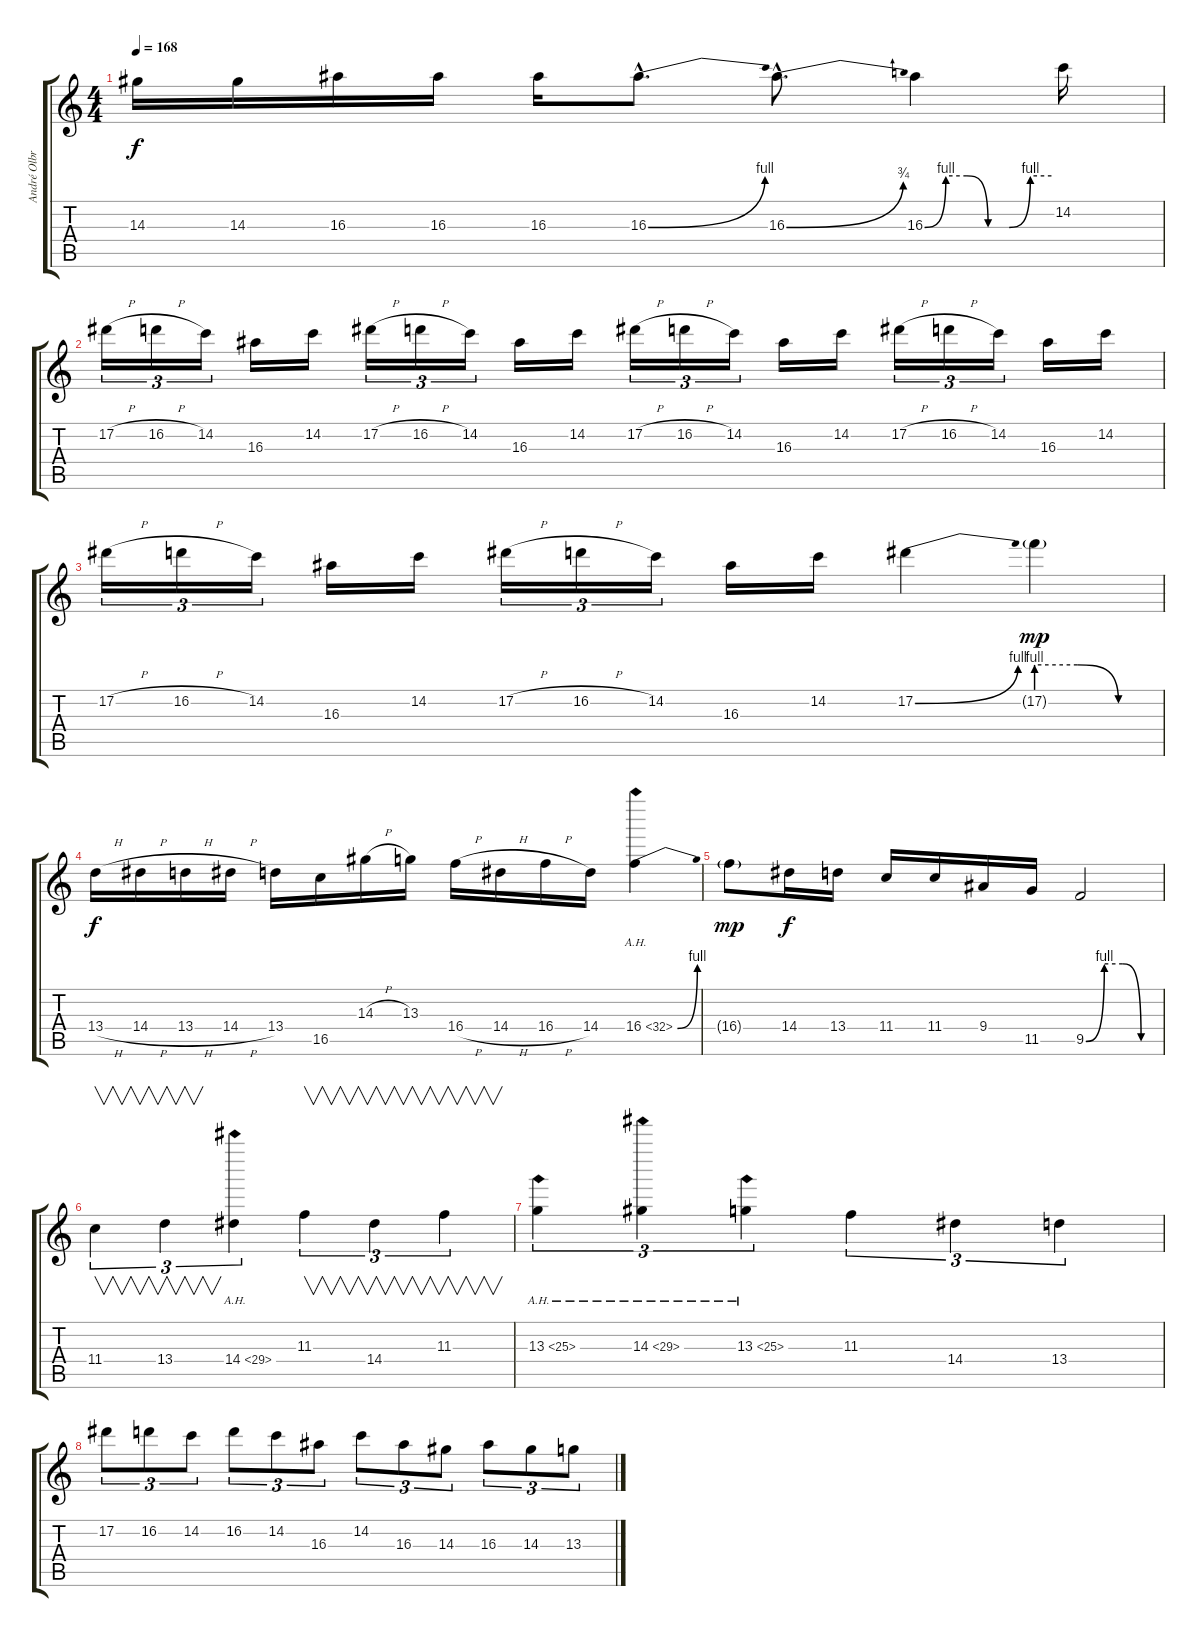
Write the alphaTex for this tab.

\track ("André Olbrich" "André Olbr") {instrument distortionguitar}
\staff {score tabs}
\tuning (Eb4 Bb3 Gb3 Db3 Ab2 Eb2) {hide}
\ts (4 4)
\tempo 168
\clef g2
\ks c
14.3.16{dy f} 14.3.16 16.3.16 16.3.16 16.3.16 16.3{be (bend 0 0 60 4) hac}.8{d} 16.3{be (bend 0 0 60 3) hac}.8{d} 16.3{be (custom 0 0 10 4 20 4 30 0 40 0 50 4 60 4)}.4 14.2.16 |
17.2{h}.16{tu (3 2)} 16.2{h}.16{tu (3 2)} 14.2.16{tu (3 2)} 16.3.16 14.2.16 17.2{h}.16{tu (3 2)} 16.2{h}.16{tu (3 2)} 14.2.16{tu (3 2)} 16.3.16 14.2.16 17.2{h}.16{tu (3 2)} 16.2{h}.16{tu (3 2)} 14.2.16{tu (3 2)} 16.3.16 14.2.16 17.2{h}.16{tu (3 2)} 16.2{h}.16{tu (3 2)} 14.2.16{tu (3 2)} 16.3.16 14.2.16 |
17.2{h}.16{tu (3 2)} 16.2{h}.16{tu (3 2)} 14.2.16{tu (3 2)} 16.3.16 14.2.16 17.2{h}.16{tu (3 2)} 16.2{h}.16{tu (3 2)} 14.2.16{tu (3 2)} 16.3.16 14.2.16 17.2{be (bend 0 0 60 4)}.4 17.2{be (custom 0 4 20 4 40 0 60 0) g}.4{dy mp} |
13.4{h}.16{dy f} 14.4{h}.16 13.4{h}.16 14.4{h}.16 13.4.16 16.5.16 14.3{h}.16 13.3.16 16.4{h}.16 14.4{h}.16 16.4{h}.16 14.4.16 16.4{be (bend 0 0 60 4) ah 16}.4 |
16.4{g}.8{dy mp} 14.4.16{dy f} 13.4.16 11.4.16 11.4.16 9.4.16 11.5.16 9.5{be (custom 0 0 15 4 30 4 45 0 60 0)}.2 |
11.4.4{v tu (3 2)} 13.4.4{v tu (3 2)} 14.4{ah 15}.4{tu (3 2)} 11.3.4{v tu (3 2)} 14.4.4{v tu (3 2)} 11.3.4{v tu (3 2)} |
13.3{ah 12}.4{tu (3 2)} 14.3{ah 15}.4{tu (3 2)} 13.3{ah 12}.4{tu (3 2)} 11.3.4{tu (3 2)} 14.4.4{tu (3 2)} 13.4.4{tu (3 2)} |
17.2.8{tu (3 2)} 16.2.8{tu (3 2)} 14.2.8{tu (3 2)} 16.2.8{tu (3 2)} 14.2.8{tu (3 2)} 16.3.8{tu (3 2)} 14.2.8{tu (3 2)} 16.3.8{tu (3 2)} 14.3.8{tu (3 2)} 16.3.8{tu (3 2)} 14.3.8{tu (3 2)} 13.3.8{tu (3 2)}
